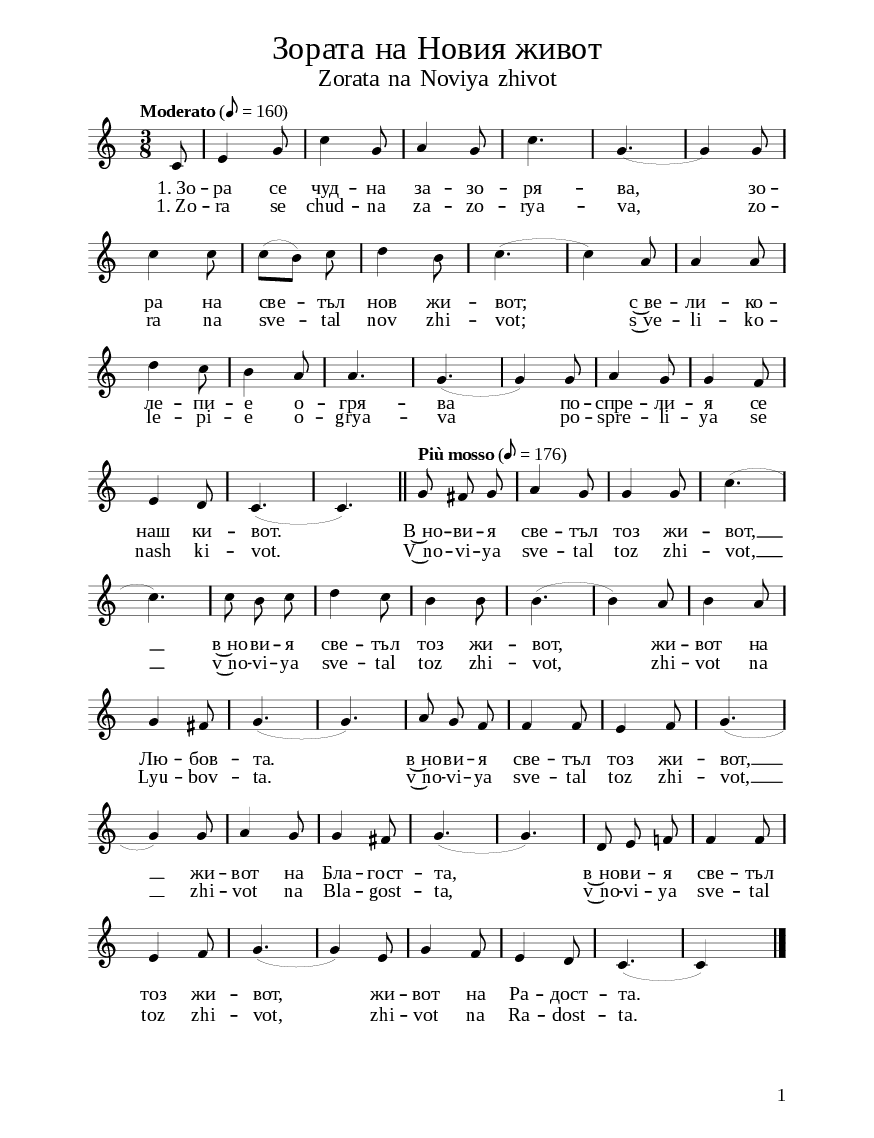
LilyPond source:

\version "2.18.2"

\paper {
  #(set-paper-size "a5")
}

\bookpart {
\paper {
  print-all-headers = ##t
  print-page-number = ##t 
  print-first-page-number = ##t
  
  % put page numbers on the bottom
  oddHeaderMarkup = \markup ""
  evenHeaderMarkup = \markup ""
  oddFooterMarkup = \markup
    \fill-line {
      ""
      \on-the-fly #print-page-number-check-first \fromproperty #'page:page-number-string
    }
  evenFooterMarkup = \markup
    \fill-line {
      \on-the-fly #print-page-number-check-first \fromproperty #'page:page-number-string
      ""
    }

%  \markup { \column {
%    \on-the-fly \print-all-headers { \bookTitleMarkup \hspace #1 }
%  \fill-line {
%    \fromproperty #'header:piece
%    \fromproperty #'header:opus
%  }
% }  

  left-margin = 1.5\cm
  right-margin = 1.5\cm
  top-margin = 1.6\cm
  bottom-margin = 1.2\cm
  ragged-bottom = ##t % do not spread the staves to fill the whole vertical space

  % change lyrics and titles font (affects notes also)
  fonts = 
    #(make-pango-font-tree
     "Times New Roman"
     "DejaVu Sans"
     "DejaVu Sans Mono"
     (/ (* staff-height pt) 3.2))
  
  % change distance between staves
  system-system-spacing =
    #'((basic-distance . 11)
       (minimum-distance . 6)
       (padding . 1)
       (stretchability . 12))
}

\header {
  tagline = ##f
}

\score{
  \layout { 
    indent = 0.0\cm % remove first line indentation
    ragged-last = ##f % do spread last line to fill the whole space
    \context {
      \Score
      \omit BarNumber %remove bar numbers
    } % context
    
    \context { % change staff size
      \Staff
      fontSize = #-1 
      \override StaffSymbol #'staff-space = #(magstep -3)
      \override StaffSymbol #'thickness = #0
      %\override StaffSymbol #'ledger-line-thickness = #'(0 . 0)
    }
    
    \context { % adjust space between staff and lyrics and between the two lyric lines
      \Lyrics
      %\override VerticalAxisGroup.nonstaff-relatedstaff-spacing = #'((basic-distance . 4.2))
      \override VerticalAxisGroup.nonstaff-nonstaff-spacing = #'((basic-distance . 2))
    }
  } % layout


  \new Voice \absolute  {
    \clef treble
    \key c \major
    \time 3/8 
    %\tempo "Moderato" 8 = 160
    \tempo \markup { % make tempo note smaller
      \concat { "Moderato " \normal-text { "(" }
          \teeny \general-align #Y #DOWN \note #"8" #0.8
          \normal-text { " = 160)" }
      }
    }
    \partial 8
    \autoBeamOff  
    c'8 |e'4 g'8|c''4 g'8 |a'4 g'8 |c''4.| g'4. ~ |  g'4    g'8 |\break
    c''4 c''8| \once \autoBeamOn c''8 ([  b'8  ])  \noBeam  c''8 |d''4 b'8  |c''4. ( | c''4 ) a'8| a'4 a'8| \break
    d''4  c''8| b'4 a'8| a'4. | g'4. ( |g'4 ) g'8 | a'4 g'8 | g'4 f'8 | \break
    e'4 d'8| c'4. ( | c'4. ) | \bar "||"
    %\tempo "Più mosso" 8 = 176
    \tempo \markup { % make tempo note smaller
      \concat { "Più mosso " \normal-text { "(" }
          \teeny \general-align #Y #DOWN \note #"8" #0.8
          \normal-text { " = 176)" }
      }
    }
    g'8  fis'8 g'8 | a'4 g'8 | g'4 g'8 | c''4. (| \break 
    c''4. ) | c''8 b'8 c''8| d''4 c''8 | b'4  b'8 | b'4.  (| b'4 )  a'8| b'4 a'8 | \break
    g'4 fis'8 | g'4. (| g'4. ) | a'8 g'8 f'8 | f'4 f'8 | e'4 f'8 | g'4. (| \break
    g'4 ) g'8 | a'4 g'8 | g'4 fis'8 | g'4. (| g'4. )| d'8 e'8 f'!8| f'4 f'8 | \break
    e'4 f'8 | g'4. (|g'4 ) e'8 | g'4 f'8 | e'4 d'8 | c'4. ( | c' 4 ) s8 | \bar "|." 
  }
  
  \addlyrics { 
    "1. Зо" -- ра се чуд -- на за -- зо -- ря -- ва, зо -- 
    ра на све -- тъл нов жи -- вот; с~ве -- ли -- ко -- 
    ле -- пи -- е о -- гря -- ва по -- спре -- ли -- я се 
    наш ки -- вот. В~но -- ви -- я све -- тъл тоз жи -- вот, __  
    в~но -- ви -- я све -- тъл тоз жи -- вот, жи -- вот на 
    Лю -- бов -- та.  в~но -- ви -- я све -- тъл тоз жи -- вот, __ 
    жи -- вот на Бла -- гост -- та, в~но -- ви -- я све -- тъл 
    тоз жи -- вот, жи -- вот на Ра -- дост -- та. 
  }

  \addlyrics {
    "1. Zo" -- ra se chud -- na za -- zo -- rya -- va, zo -- 
    ra na sve -- tal nov zhi -- vot; s~ve -- li -- ko -- 
    le -- pi -- e o -- grya -- va po -- spre -- li -- ya se 
    nash ki -- vot. V~no -- vi -- ya sve -- tal toz zhi -- vot, __  
    v~no -- vi -- ya sve -- tal toz zhi -- vot, zhi -- vot na 
    Lyu -- bov -- ta.  v~no -- vi -- ya sve -- tal toz zhi -- vot, __ 
    zhi -- vot na Bla -- gost -- ta, v~no -- vi -- ya sve -- tal 
    toz zhi -- vot, zhi -- vot na Ra -- dost -- ta. 
  }

  \header {
    title = \markup \column \normal-text \fontsize #1.5 { 
              \center-align
              \line { Зората на Новия живот }
              \vspace #-0.6
              \center-align
              \line \fontsize #-3 { Zorata na Noviya zhivot }
            }
  }
  
  \midi{}
} % score

\pageBreak

\markup \fontsize #+1 {
    \hspace #5
    \override #'(baseline-skip . 2.4) % affects space between column lines
    \column {
      \line { 2. И птички въздуха изпълнят }
      \line {   "   " с възторг и сладки песни в хор, }  
      \line {   "   " Хармонията да допълнят }
      \line {   "   " В големия небесен двор.} 

      \line { " " }
      \line { "   " \italic {Припев: } }
      \line {  "   " В новия светъл тоз живот, }
      \line { "   " В новия светъл тоз живот, }
      \line { "   " Живот на любовта, }
      \line {  "   " В новия светъл тоз живот,}
      \line { "   " Живот на благостта, }
      \line { "   "  В новия светъл тоз живот,}
      \line {  "   " Живот на радостта.}
      \line { " " }
     
      \line { 3. Трепти зората лекокрила  }
      \line {   "   " при рилските очи. }  
      \line {   "   " Тук чудната цигулка }
      \line {   "   " с нов тон ще зазвучи. } 
      
      \line { " " }
      \line { "   " \italic {Припев ...} }
      \line { " " }

      \line { 4. Лъчи от любовта ни вливат }
      \line {   "   " В гърдите жива топлина, }  
      \line {   "   " Със сладка вяра ни повдигат }
      \line {   "   " Във крепост и виделина. } 
      
      \line { " " }
      \line { "   " \italic {Припев ...} }
      \line { " " }
      
      \line { 5.  О тези лъчи от Бога идат, }
      \line {   "   " Те пълнят нашите сърца, }  
      \line {   "   " И шепнат сладко, как Той вика: }
      \line {   "   " Елате, моите деца! } 
    }

    \hspace #5
    \override #'(baseline-skip . 2.4)
    \column {
      \line { 2. I ptichki vazduha izpalnyat }
      \line {   "   " s vaztorg i sladki pesni v hor, }  
      \line {   "   " Harmoniyata da dopalnyat }
      \line {   "   " V golemiya nebesen dvor.} 

      \line { " " }
      \line { "   " \italic {Pripev: } }
      \line {  "   " V noviya svetal toz zhivot, }
      \line { "   " V noviya svetal toz zhivot, }
      \line { "   " Zhivot na lyubovta, }
      \line {  "   " V noviya svetal toz zhivot,}
      \line { "   " Zhivot na blagostta, }
      \line { "   "  V noviya svetal toz zhivot,}
      \line {  "   " Zhivot na radostta.}
      \line { " " }
     
      \line { 3. Trepti zorata lekokrila  }
      \line {   "   " pri rilskite ochi. }  
      \line {   "   " Tuk chudnata tsigulka }
      \line {   "   " s nov ton shte zazvuchi. } 
      
      \line { " " }
      \line { "   " \italic {Pripev ...} }
      \line { " " }

      \line { 4. Lachi ot lyubovta ni vlivat }
      \line {   "   " V gardite zhiva toplina, }  
      \line {   "   " Sas sladka vyara ni povdigat }
      \line {   "   " Vav krepost i videlina. } 
      
      \line { " " }
      \line { "   " \italic {Pripev ...} }
      \line { " " }
      
      \line { 5.  O tezi lachi ot Boga idat, }
      \line {   "   " Te palnyat nashite sartsa, }  
      \line {   "   " I shepnat sladko, kak Toy vika: }
      \line {   "   " Elate, moite detsa! } 
    } %column
} % markup

\pageBreak

% include foreign translation(s) of the song
\version "2.18.2"

\markup \fill-line { \fontsize #4.5 "Die wunderbare Mögenröte bricht an" }
\markup \null
\markup \null
\markup \fontsize #+1 {
    \hspace #10
    \override #'(baseline-skip . 2)
    \column {
     \line { " " }
      \line { 1. Die wunderbare Morgenröte bricht an, }
      \line {   "   " die wundervolle Morgenröte des hellen, neuen Lebens, }
      \line {   "   " mit Herrlichkeit bescheint sie unsere Bundeslade }
      \line {   "   " Die wunderbare Morgenröte bricht an, }
      \line {   "   " die Morgenröte des neuen Lebens. }

      \line { " " }
      \line { 2. Und die Vögel erfüllen die Luft }
      \line {   "   "mit Begeisterung und süßen Liedern im Chor, }
      \line {   "   " damit sie die Harmonie ergänzen }
      \line {   "   " im großen himmlischen Hof. }
      \line { " " }

      \line { "   " \italic { Refrain :}  }
      \line {    "   "In diesem neuen, leuchtenden Leben (2) }
      \line {   "   "ein Leben der Liebe, }
      \line {   "   " in diesem neuen Leben der Liebe, }
      \line {   "   " in das Leben der Güte, }
      \line {   "   "in diesem neuen leuchtenden Leben, }
      \line {   "   "ein Leben der Freude.}

      \line { " " }
      \line { 3. Die Morgenröte flimmert leichtbeschwingt }
      \line {   "   " und erweckt unsere Seelen; }
      \line {   "   " wie liebe, liebevolle Mutter }
      \line {   "   " ladet sie jeden ein: Stehe auf! }

      \line { " " }
      \line { "   " \italic { Refrain } ... }

      \line { " " }
      \line { 4. Strahlen aus Liebe flößen }
      \line {   "   " in unserer Brust lebendige Wärme ein, }
      \line {   "   " mit süßem Glauben erheben sie uns }
      \line {   "   " in Stärke und Licht.}

      \line { " " }
      \line { "   " \italic { Refrain } ... }

      \line { " " }
      \line { 5. O, diese Strahlen kommen von Gott, }
      \line {   "   " sie erfüllen unsere Herzen }
      \line {   "   " und flüstern uns süß zu, wie Er ruft: }
      \line {   "   " Kommt, meine Kinder!}

      \line { " " }
      \line { "   " \italic { Refrain } ... }
    }
}


} % bookpart
